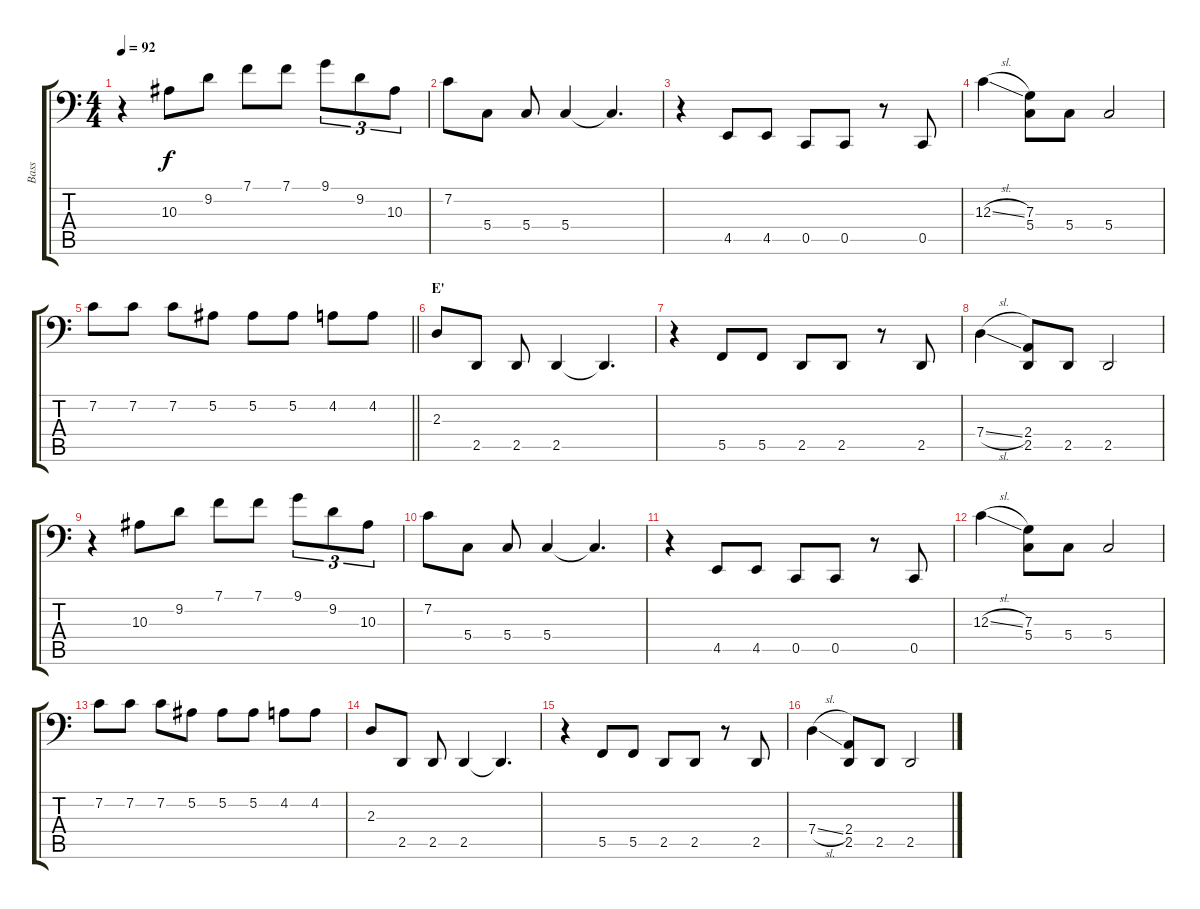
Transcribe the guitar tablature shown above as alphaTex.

\track ("Bass" "Bass") {instrument electricbasspick}
\staff {score tabs}
\tuning (Bb2 F2 C2 G1 C1 A0) {hide}
\ts (4 4)
\tempo 92
\clef f4
\ks c
r.4{dy f} 10.3.8 9.2.8 7.1.8 7.1.8 9.1.8{tu (3 2)} 9.2.8{tu (3 2)} 10.3.8{tu (3 2)} |
7.2.8 5.4.8 5.4.8 5.4.4 5.4{t}.4{d} |
r.4 4.5.8 4.5.8 0.5.8 0.5.8 r.8 0.5.8 |
12.3{sl}.4 (7.3 5.4).8 5.4.8 5.4.2 |
\barLineRight lightlight
7.2.8 7.2.8 7.2.8 5.2.8 5.2.8 5.2.8 4.2.8 4.2.8 |
\section ("" "E'")
2.3.8 2.5.8 2.5.8 2.5.4 2.5{t}.4{d} |
r.4 5.5.8 5.5.8 2.5.8 2.5.8 r.8 2.5.8 |
7.4{sl}.4 (2.4 2.5).8 2.5.8 2.5.2 |
r.4 10.3.8 9.2.8 7.1.8 7.1.8 9.1.8{tu (3 2)} 9.2.8{tu (3 2)} 10.3.8{tu (3 2)} |
7.2.8 5.4.8 5.4.8 5.4.4 5.4{t}.4{d} |
r.4 4.5.8 4.5.8 0.5.8 0.5.8 r.8 0.5.8 |
12.3{sl}.4 (7.3 5.4).8 5.4.8 5.4.2 |
7.2.8 7.2.8 7.2.8 5.2.8 5.2.8 5.2.8 4.2.8 4.2.8 |
2.3.8 2.5.8 2.5.8 2.5.4 2.5{t}.4{d} |
r.4 5.5.8 5.5.8 2.5.8 2.5.8 r.8 2.5.8 |
7.4{sl}.4 (2.4 2.5).8 2.5.8 2.5.2
